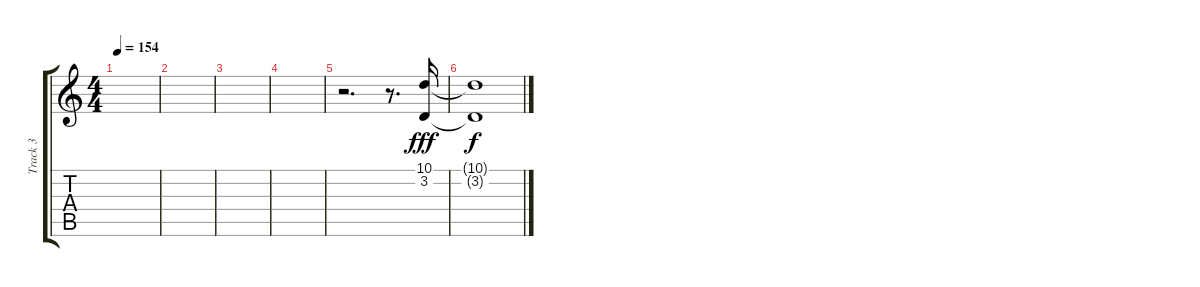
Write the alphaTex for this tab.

\track ("Track 3" "Track 3") {instrument tubularbells}
\staff {score tabs}
\tuning (E4 B3 G3 D3 A2 E2) {hide}
\ts (4 4)
\tempo 154
\clef g2
\ks c
|
|
|
|
r.2{d} r.8{d} (10.1 3.2).16{dy fff} |
(10.1{t} 3.2{t}).1{dy f}
